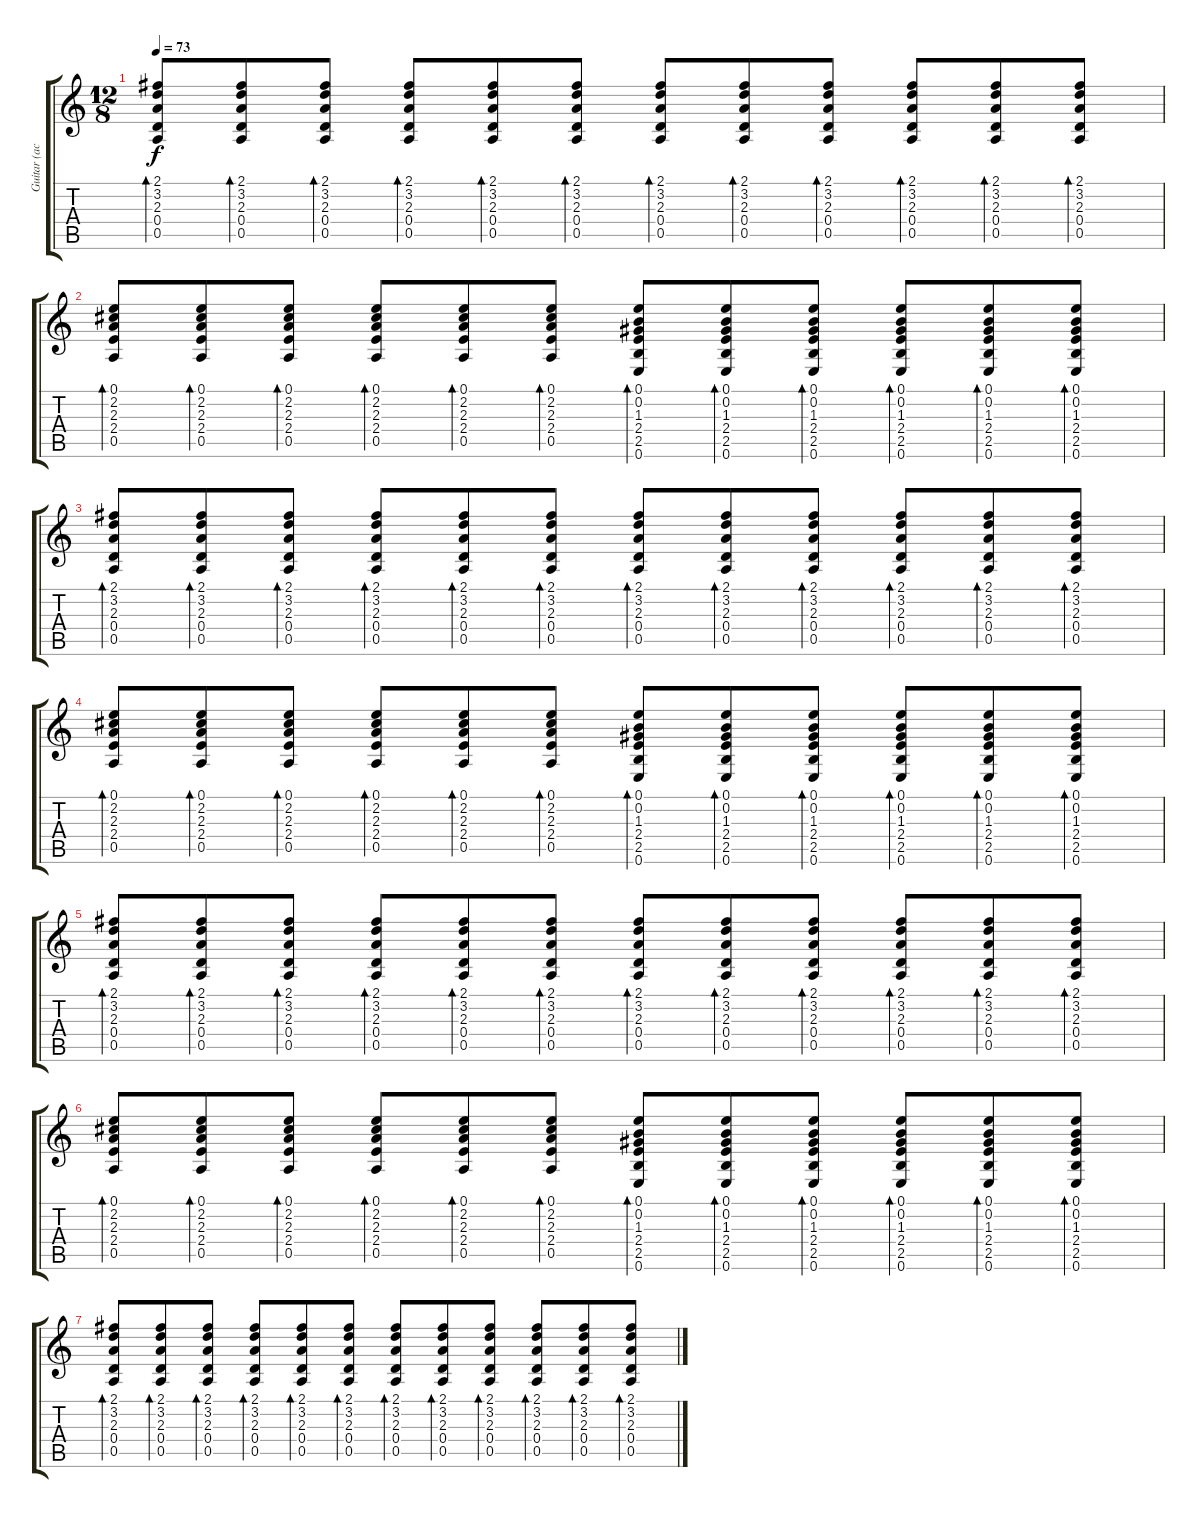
\track ("Guitar (acoustic)" "Guitar (ac") {instrument acousticguitarnylon}
\staff {score tabs}
\tuning (E4 B3 G3 D3 A2 E2) {hide}
\ts (12 8)
\tempo 73
\clef g2
\ks c
(2.1 3.2 2.3 0.4 0.5).8{bd 60 dy f} (2.1 3.2 2.3 0.4 0.5).8{bd 60} (2.1 3.2 2.3 0.4 0.5).8{bd 60} (2.1 3.2 2.3 0.4 0.5).8{bd 60} (2.1 3.2 2.3 0.4 0.5).8{bd 60} (2.1 3.2 2.3 0.4 0.5).8{bd 60} (2.1 3.2 2.3 0.4 0.5).8{bd 60} (2.1 3.2 2.3 0.4 0.5).8{bd 60} (2.1 3.2 2.3 0.4 0.5).8{bd 60} (2.1 3.2 2.3 0.4 0.5).8{bd 60} (2.1 3.2 2.3 0.4 0.5).8{bd 60} (2.1 3.2 2.3 0.4 0.5).8{bd 60} |
(0.1 2.2 2.3 2.4 0.5).8{bd 60} (0.1 2.2 2.3 2.4 0.5).8{bd 60} (0.1 2.2 2.3 2.4 0.5).8{bd 60} (0.1 2.2 2.3 2.4 0.5).8{bd 60} (0.1 2.2 2.3 2.4 0.5).8{bd 60} (0.1 2.2 2.3 2.4 0.5).8{bd 60} (0.1 0.2 1.3 2.4 2.5 0.6).8{bd 60} (0.1 0.2 1.3 2.4 2.5 0.6).8{bd 60} (0.1 0.2 1.3 2.4 2.5 0.6).8{bd 60} (0.1 0.2 1.3 2.4 2.5 0.6).8{bd 60} (0.1 0.2 1.3 2.4 2.5 0.6).8{bd 60} (0.1 0.2 1.3 2.4 2.5 0.6).8{bd 60} |
(2.1 3.2 2.3 0.4 0.5).8{bd 60} (2.1 3.2 2.3 0.4 0.5).8{bd 60} (2.1 3.2 2.3 0.4 0.5).8{bd 60} (2.1 3.2 2.3 0.4 0.5).8{bd 60} (2.1 3.2 2.3 0.4 0.5).8{bd 60} (2.1 3.2 2.3 0.4 0.5).8{bd 60} (2.1 3.2 2.3 0.4 0.5).8{bd 60} (2.1 3.2 2.3 0.4 0.5).8{bd 60} (2.1 3.2 2.3 0.4 0.5).8{bd 60} (2.1 3.2 2.3 0.4 0.5).8{bd 60} (2.1 3.2 2.3 0.4 0.5).8{bd 60} (2.1 3.2 2.3 0.4 0.5).8{bd 60} |
(0.1 2.2 2.3 2.4 0.5).8{bd 60} (0.1 2.2 2.3 2.4 0.5).8{bd 60} (0.1 2.2 2.3 2.4 0.5).8{bd 60} (0.1 2.2 2.3 2.4 0.5).8{bd 60} (0.1 2.2 2.3 2.4 0.5).8{bd 60} (0.1 2.2 2.3 2.4 0.5).8{bd 60} (0.1 0.2 1.3 2.4 2.5 0.6).8{bd 60} (0.1 0.2 1.3 2.4 2.5 0.6).8{bd 60} (0.1 0.2 1.3 2.4 2.5 0.6).8{bd 60} (0.1 0.2 1.3 2.4 2.5 0.6).8{bd 60} (0.1 0.2 1.3 2.4 2.5 0.6).8{bd 60} (0.1 0.2 1.3 2.4 2.5 0.6).8{bd 60} |
(2.1 3.2 2.3 0.4 0.5).8{bd 60} (2.1 3.2 2.3 0.4 0.5).8{bd 60} (2.1 3.2 2.3 0.4 0.5).8{bd 60} (2.1 3.2 2.3 0.4 0.5).8{bd 60} (2.1 3.2 2.3 0.4 0.5).8{bd 60} (2.1 3.2 2.3 0.4 0.5).8{bd 60} (2.1 3.2 2.3 0.4 0.5).8{bd 60} (2.1 3.2 2.3 0.4 0.5).8{bd 60} (2.1 3.2 2.3 0.4 0.5).8{bd 60} (2.1 3.2 2.3 0.4 0.5).8{bd 60} (2.1 3.2 2.3 0.4 0.5).8{bd 60} (2.1 3.2 2.3 0.4 0.5).8{bd 60} |
(0.1 2.2 2.3 2.4 0.5).8{bd 60} (0.1 2.2 2.3 2.4 0.5).8{bd 60} (0.1 2.2 2.3 2.4 0.5).8{bd 60} (0.1 2.2 2.3 2.4 0.5).8{bd 60} (0.1 2.2 2.3 2.4 0.5).8{bd 60} (0.1 2.2 2.3 2.4 0.5).8{bd 60} (0.1 0.2 1.3 2.4 2.5 0.6).8{bd 60} (0.1 0.2 1.3 2.4 2.5 0.6).8{bd 60} (0.1 0.2 1.3 2.4 2.5 0.6).8{bd 60} (0.1 0.2 1.3 2.4 2.5 0.6).8{bd 60} (0.1 0.2 1.3 2.4 2.5 0.6).8{bd 60} (0.1 0.2 1.3 2.4 2.5 0.6).8{bd 60} |
(2.1 3.2 2.3 0.4 0.5).8{bd 60} (2.1 3.2 2.3 0.4 0.5).8{bd 60} (2.1 3.2 2.3 0.4 0.5).8{bd 60} (2.1 3.2 2.3 0.4 0.5).8{bd 60} (2.1 3.2 2.3 0.4 0.5).8{bd 60} (2.1 3.2 2.3 0.4 0.5).8{bd 60} (2.1 3.2 2.3 0.4 0.5).8{bd 60} (2.1 3.2 2.3 0.4 0.5).8{bd 60} (2.1 3.2 2.3 0.4 0.5).8{bd 60} (2.1 3.2 2.3 0.4 0.5).8{bd 60} (2.1 3.2 2.3 0.4 0.5).8{bd 60} (2.1 3.2 2.3 0.4 0.5).8{bd 60}
